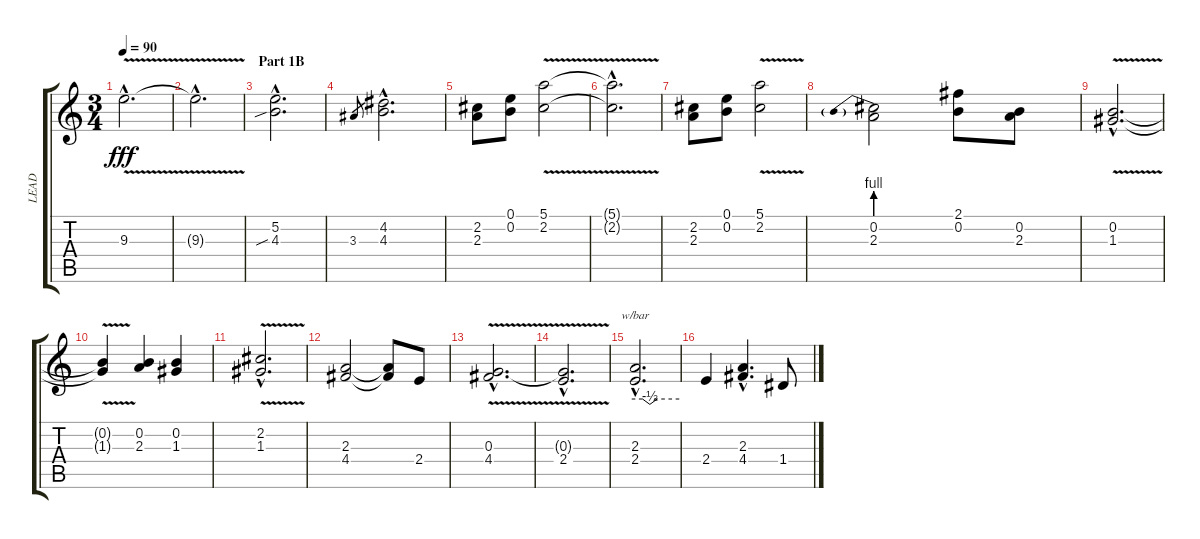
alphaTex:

\track ("LEAD" "LEAD") {instrument acousticguitarnylon}
\staff {score tabs}
\tuning (E4 B3 G3 D3 A2 E2) {hide}
\ts (3 4)
\tempo 90
\clef g2
\ks c
9.3{v hac}.2{d dy fff} |
9.3{hac t}.2{d} |
\section ("" "Part 1B")
(5.2{hac} 4.3{sib hac}).2{d} |
3.3.8{gr} (4.2{hac} 4.3{hac}).2{d} |
(2.2 2.3).8 (0.1 0.2).8 (5.1{v} 2.2{v}).2 |
(5.1{hac t} 2.2{hac t}).2{d} |
(2.2 2.3).8 (0.1 0.2).8 (5.1 2.2{v}).2 |
(0.2{be (prebend 0 4 60 4)} 2.3).2 (2.1 0.2).8 (0.2 2.3).8 |
(0.2{v hac} 1.3{v hac}).2{d} |
(0.2{t} 1.3{t}).4 (0.2 2.3).4 (0.2 1.3).4 |
(2.2{hac} 1.3{v hac}).2{d} |
(2.3 4.4).2 (2.3{t} 4.4{t}).8 2.4.8 |
(0.3{v hac} 4.4{hac}).2{d} |
(0.3{hac t} 2.4{hac}).2{d} |
(2.3{hac} 2.4{hac}).2{d tbe (custom default 0 0 10 0 20 -2 30 0 60 0)} |
2.4.4 (2.3{hac} 4.4{hac}).4{d} 1.4.8
